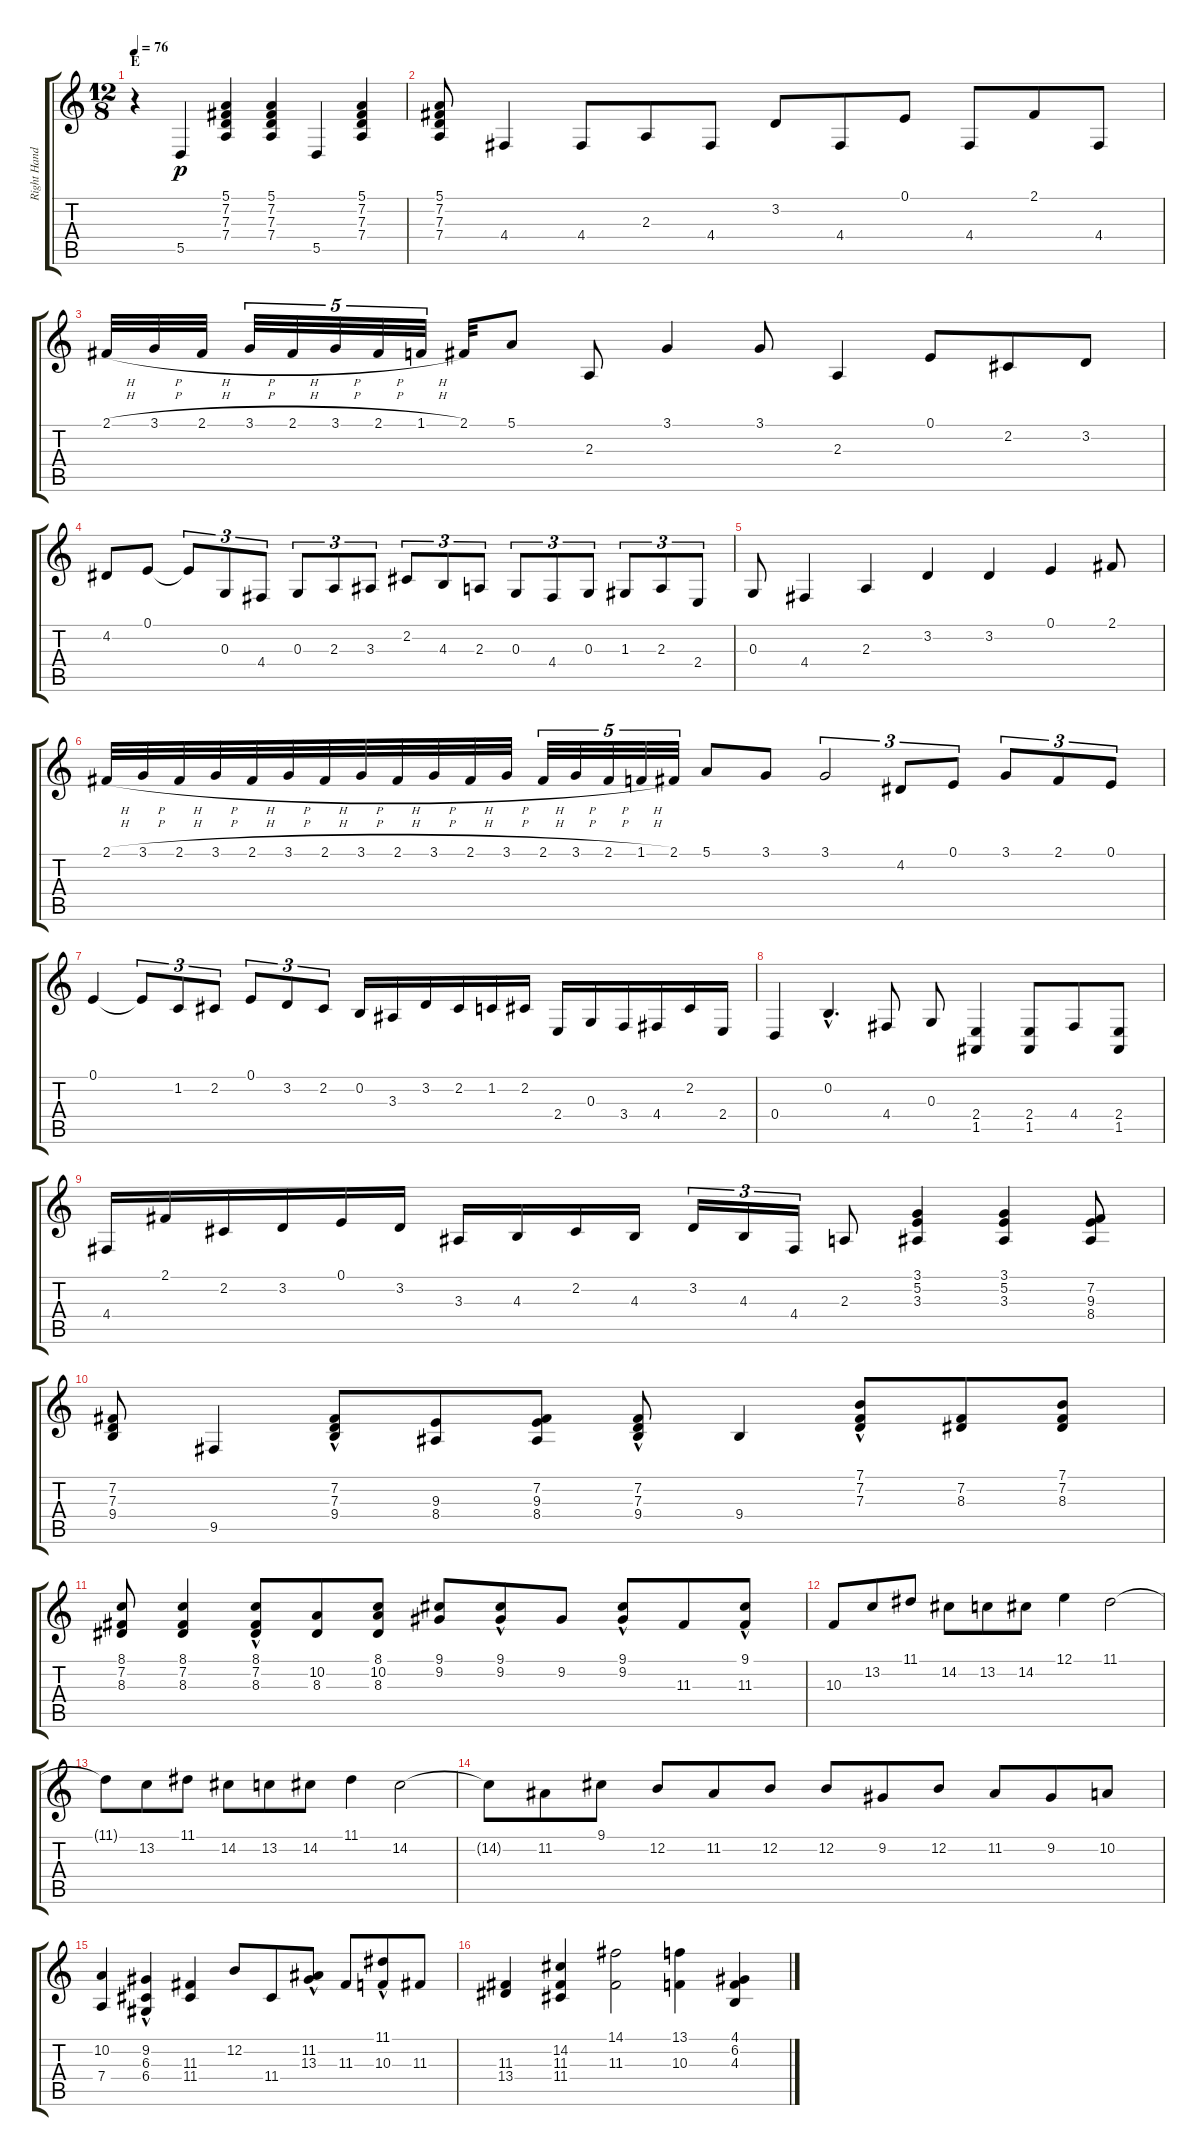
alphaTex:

\track ("Right Hand" "Right Hand") {instrument acousticgrandpiano}
\staff {score tabs}
\tuning (E4 B3 G3 D3 A2 E2) {hide}
\ts (12 8)
\section ("" "E")
\tempo 76
\clef g2
\ks c
r.4{dy p} 5.5.4 (5.1 7.2 7.3 7.4).4 (5.1 7.2 7.3 7.4).4 5.5.4 (5.1 7.2 7.3 7.4).4 |
(5.1 7.2 7.3 7.4).8 4.4.4 4.4.8 2.3.8 4.4.8 3.2.8 4.4.8 0.1.8 4.4.8 2.1.8 4.4.8 |
2.1{h}.32 3.1{h}.32 2.1{h}.32 3.1{h}.32{tu (5 4)} 2.1{h}.32{tu (5 4)} 3.1{h}.32{tu (5 4)} 2.1{h}.32{tu (5 4)} 1.1{h}.32{tu (5 4)} 2.1.32 5.1.8 2.3.8 3.1.4 3.1.8 2.3.4 0.1.8 2.2.8 3.2.8 |
4.2.8 0.1.8 0.1{t}.8{tu (3 2)} 0.3.8{tu (3 2)} 4.4.8{tu (3 2)} 0.3.8{tu (3 2)} 2.3.8{tu (3 2)} 3.3.8{tu (3 2)} 2.2.8{tu (3 2)} 4.3.8{tu (3 2)} 2.3.8{tu (3 2)} 0.3.8{tu (3 2)} 4.4.8{tu (3 2)} 0.3.8{tu (3 2)} 1.3.8{tu (3 2)} 2.3.8{tu (3 2)} 2.4.8{tu (3 2)} |
0.3.8 4.4.4 2.3.4 3.2.4 3.2.4 0.1.4 2.1.8 |
2.1{h}.32 3.1{h}.32 2.1{h}.32 3.1{h}.32 2.1{h}.32 3.1{h}.32 2.1{h}.32 3.1{h}.32 2.1{h}.32 3.1{h}.32 2.1{h}.32 3.1{h}.32 2.1{h}.32{tu (5 4)} 3.1{h}.32{tu (5 4)} 2.1{h}.32{tu (5 4)} 1.1{h}.32{tu (5 4)} 2.1.32{tu (5 4)} 5.1.8 3.1.8 3.1.2{tu (3 2)} 4.2.8{tu (3 2)} 0.1.8{tu (3 2)} 3.1.8{tu (3 2)} 2.1.8{tu (3 2)} 0.1.8{tu (3 2)} |
0.1.4 0.1{t}.8{tu (3 2)} 1.2.8{tu (3 2)} 2.2.8{tu (3 2)} 0.1.8{tu (3 2)} 3.2.8{tu (3 2)} 2.2.8{tu (3 2)} 0.2.16 3.3.16 3.2.16 2.2.16 1.2.16 2.2.16 2.4.16 0.3.16 3.4.16 4.4.16 2.2.16 2.4.16 |
0.4.4 0.2{hac}.4{d} 4.4.8 0.3.8 (2.4 1.5).4 (2.4 1.5).8 4.4.8 (2.4 1.5).8 |
4.4.16 2.1.16 2.2.16 3.2.16 0.1.16 3.2.16 3.3.16 4.3.16 2.2.16 4.3.16 3.2.16{tu (3 2)} 4.3.16{tu (3 2)} 4.4.16{tu (3 2)} 2.3.8 (3.1 5.2 3.3).4 (3.1 5.2 3.3).4 (7.2 9.3 8.4).8 |
(7.2 7.3 9.4).8 9.5.4 (7.2{hac} 7.3{hac} 9.4{hac}).8 (9.3 8.4).8 (7.2 9.3 8.4).8 (7.2 7.3{hac} 9.4{hac}).8 9.4.4 (7.1{hac} 7.2{hac} 7.3{hac}).8 (7.2 8.3).8 (7.1 7.2 8.3).8 |
(8.1 7.2 8.3).8 (8.1 7.2 8.3).4 (8.1{hac} 7.2{hac} 8.3{hac}).8 (10.2 8.3).8 (8.1 10.2 8.3).8 (9.1 9.2).8 (9.1{hac} 9.2{hac}).8 9.2.8 (9.1{hac} 9.2{hac}).8 11.3.8 (9.1{hac} 11.3{hac}).8 |
10.3.8 13.2.8 11.1.8 14.2.8 13.2.8 14.2.8 12.1.4 11.1.2 |
11.1{t}.8 13.2.8 11.1.8 14.2.8 13.2.8 14.2.8 11.1.4 14.2.2 |
14.2{t}.8 11.2.8 9.1.8 12.2.8 11.2.8 12.2.8 12.2.8 9.2.8 12.2.8 11.2.8 9.2.8 10.2.8 |
(10.2 7.4).4 (9.2 6.3{hac} 6.4{hac}).4 (11.3 11.4).4 12.2.8 11.4.8 (11.2 13.3{hac}).8 11.3.8 (11.1{hac} 10.3{hac}).8 11.3.8 |
(11.3 13.4).4 (14.2 11.3 11.4).4 (14.1 11.3).2 (13.1 10.3).4 (4.1 6.2 4.3).4
